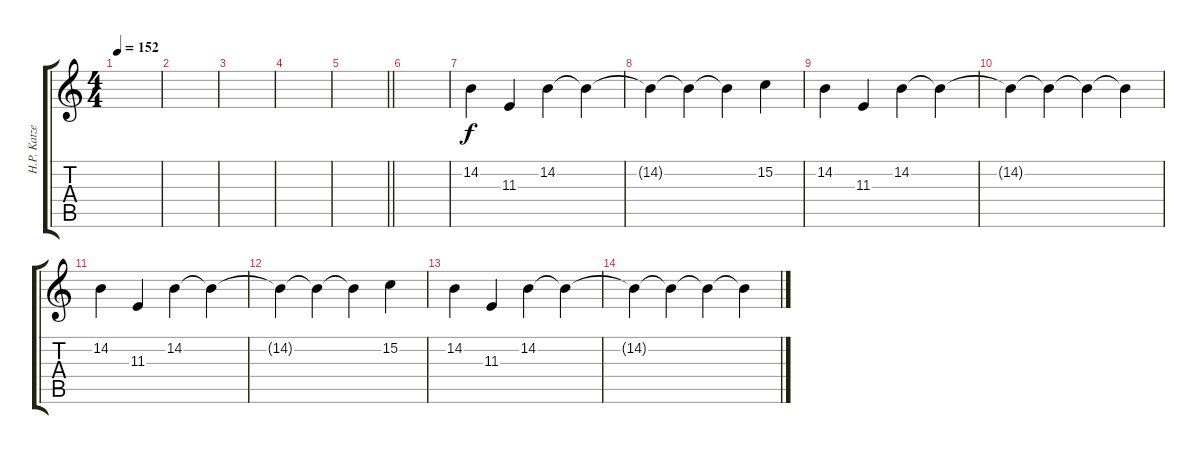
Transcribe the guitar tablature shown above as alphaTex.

\track ("H.P. Katzenburg" "H.P. Katze") {instrument acousticgrandpiano}
\staff {score tabs}
\tuning (D4 A3 F3 C3 G2 D2) {hide}
\ts (4 4)
\tempo 152
\clef g2
\ks c
|
|
|
|
\barLineRight lightlight
|
|
14.2.4{dy f instrument acousticgrandpiano} 11.3.4 14.2.4 14.2{t}.4 |
14.2{t}.4 14.2{t}.4 14.2{t}.4 15.2.4 |
14.2.4 11.3.4 14.2.4 14.2{t}.4 |
14.2{t}.4 14.2{t}.4 14.2{t}.4 14.2{t}.4 |
14.2.4 11.3.4 14.2.4 14.2{t}.4 |
14.2{t}.4 14.2{t}.4 14.2{t}.4 15.2.4 |
14.2.4 11.3.4 14.2.4 14.2{t}.4 |
14.2{t}.4 14.2{t}.4 14.2{t}.4 14.2{t}.4
